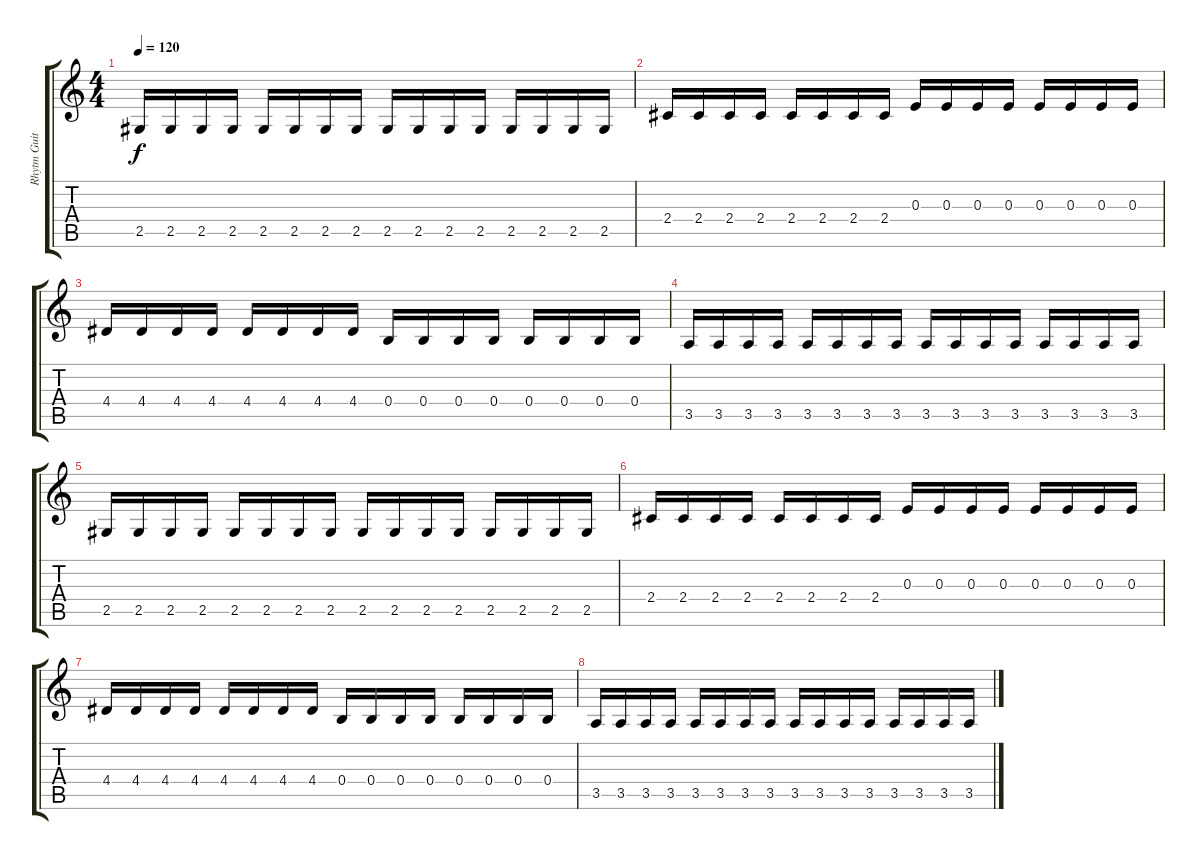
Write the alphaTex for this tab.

\track ("Rhytm Guitar" "Rhytm Guit") {instrument distortionguitar}
\staff {score tabs}
\tuning (Db4 Ab3 E3 B2 Gb2 Db2) {hide}
\ts (4 4)
\tempo 120
\clef g2
\ks c
2.5.16{dy f} 2.5.16 2.5.16 2.5.16 2.5.16 2.5.16 2.5.16 2.5.16 2.5.16 2.5.16 2.5.16 2.5.16 2.5.16 2.5.16 2.5.16 2.5.16 |
2.4.16{volume 8 balance 3} 2.4.16 2.4.16 2.4.16 2.4.16 2.4.16 2.4.16 2.4.16 0.3.16 0.3.16 0.3.16 0.3.16 0.3.16 0.3.16 0.3.16 0.3.16 |
4.4.16 4.4.16 4.4.16 4.4.16 4.4.16 4.4.16 4.4.16 4.4.16 0.4.16 0.4.16 0.4.16 0.4.16 0.4.16 0.4.16 0.4.16 0.4.16 |
3.5.16 3.5.16 3.5.16 3.5.16 3.5.16 3.5.16 3.5.16 3.5.16 3.5.16 3.5.16 3.5.16 3.5.16 3.5.16 3.5.16 3.5.16 3.5.16 |
2.5.16 2.5.16 2.5.16 2.5.16 2.5.16 2.5.16 2.5.16 2.5.16 2.5.16 2.5.16 2.5.16 2.5.16 2.5.16 2.5.16 2.5.16 2.5.16 |
2.4.16 2.4.16 2.4.16 2.4.16 2.4.16 2.4.16 2.4.16 2.4.16 0.3.16 0.3.16 0.3.16 0.3.16 0.3.16 0.3.16 0.3.16 0.3.16 |
4.4.16 4.4.16 4.4.16 4.4.16 4.4.16 4.4.16 4.4.16 4.4.16 0.4.16 0.4.16 0.4.16 0.4.16 0.4.16 0.4.16 0.4.16 0.4.16 |
3.5.16 3.5.16 3.5.16 3.5.16 3.5.16 3.5.16 3.5.16 3.5.16 3.5.16 3.5.16 3.5.16 3.5.16 3.5.16 3.5.16 3.5.16 3.5.16
